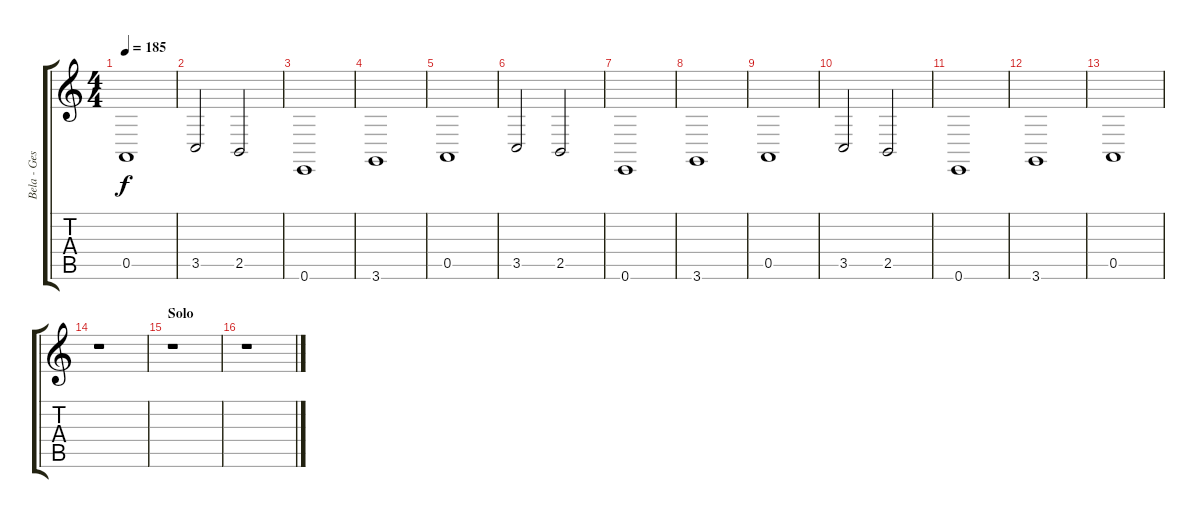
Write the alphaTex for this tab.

\track ("Bela - Gesang" "Bela - Ges") {instrument bassoon}
\staff {score tabs}
\tuning (E4 B3 G3 D3 A2 E2) {hide}
\ts (4 4)
\tempo 185
\clef g2
\ks c
0.5.1{dy f} |
3.5.2 2.5.2 |
0.6.1 |
3.6.1 |
0.5.1 |
3.5.2 2.5.2 |
0.6.1 |
3.6.1 |
0.5.1 |
3.5.2 2.5.2 |
0.6.1 |
3.6.1 |
0.5.1 |
r.1 |
\section ("" "Solo")
r.1 |
r.1
